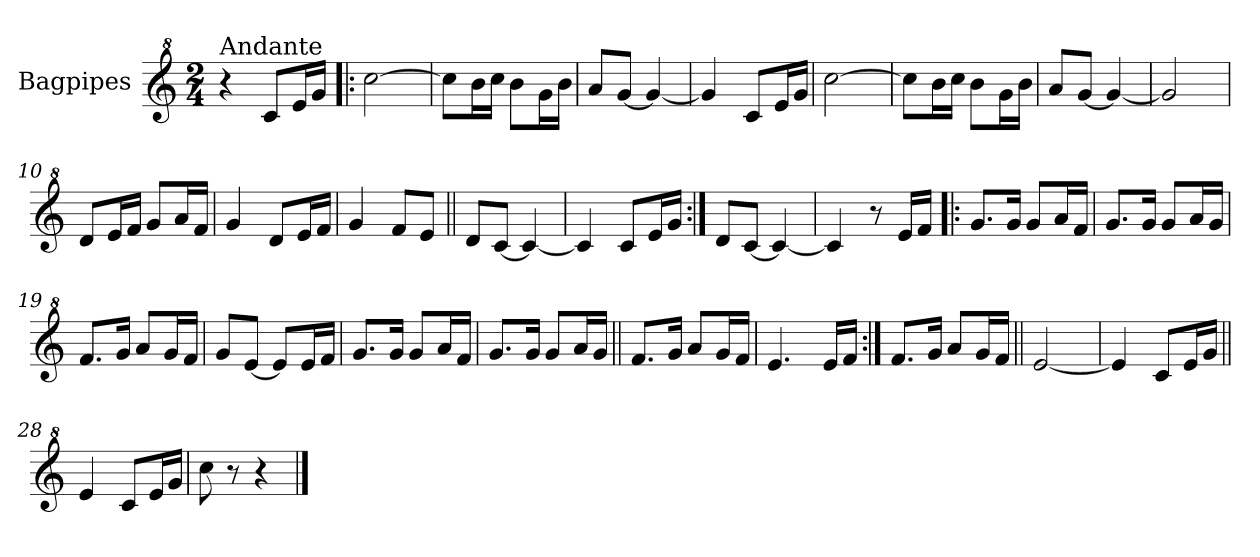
**kern
*part1
*staff1
*I"Bagpipes
*I'Bag
*clefG^2
*k[]
*C:
*M2/4
=1
!LO:TX:a:t=Andante
4r
8cc/L
16ee/L
16gg/JJ
=2!|:
[2ccc\
=3
8ccc\L]
16bb\L
16ccc\JJ
8bb\L
16gg\L
16bb\JJ
=4
8aa/L
[8gg/J
4gg/_
=5
4gg/]
8cc/L
16ee/L
16gg/JJ
=6
[2ccc\
=7
8ccc\L]
16bb\L
16ccc\JJ
8bb\L
16gg\L
16bb\JJ
=8
8aa/L
[8gg/J
4gg/_
=9
2gg/]
=10
8dd/L
16ee/L
16ff/JJ
8gg/L
16aa/L
16ff/JJ
=11
4gg/
8dd/L
16ee/L
16ff/JJ
!!LO:LB:g=z
=12
4gg/
8ff/L
8ee/J
=13||
8dd/L
[8cc/J
4cc/_
=14
4cc/]
8cc/L
16ee/L
16gg/JJ
=15:|!
8dd/L
[8cc/J
4cc/_
=16
4cc/]
8r
16ee/LL
16ff/JJ
=17!|:
8.gg/L
16gg/Jk
8gg/L
16aa/L
16ff/JJ
=18
8.gg/L
16gg/Jk
8gg/L
16aa/L
16gg/JJ
=19
8.ff/L
16gg/Jk
8aa/L
16gg/L
16ff/JJ
=20
8gg/L
[8ee/J
8ee/L]
16ee/L
16ff/JJ
!!LO:LB:g=z
=21
8.gg/L
16gg/Jk
8gg/L
16aa/L
16ff/JJ
=22
8.gg/L
16gg/Jk
8gg/L
16aa/L
16gg/JJ
=23||
8.ff/L
16gg/Jk
8aa/L
16gg/L
16ff/JJ
=24
4.ee/
16ee/LL
16ff/JJ
=25:|!
8.ff/L
16gg/Jk
8aa/L
16gg/L
16ff/JJ
=26||
[2ee/
=27
4ee/]
8cc/L
16ee/L
16gg/JJ
=28||
4ee/
8cc/L
16ee/L
16gg/JJ
=29
8ccc\
8r
4r
==
*-
